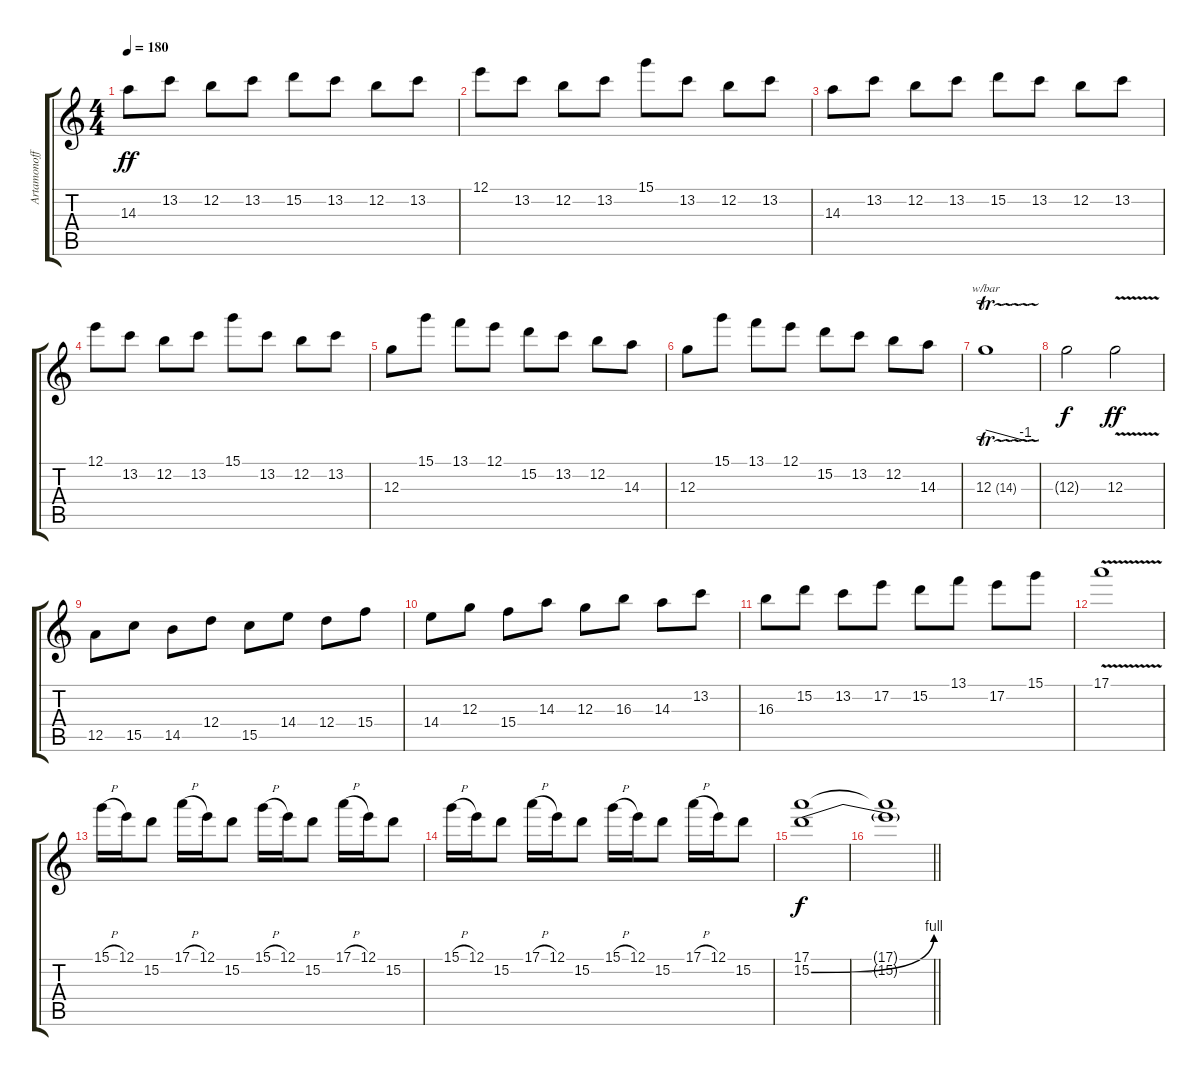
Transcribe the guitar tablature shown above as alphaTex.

\track ("Artamonoff Sanya" "Artamonoff") {instrument distortionguitar}
\staff {score tabs}
\tuning (E4 B3 G3 D3 A2 E2) {hide}
\ts (4 4)
\tempo 180
\clef g2
\ks c
14.3.8{dy ff} 13.2.8 12.2.8 13.2.8 15.2.8 13.2.8 12.2.8 13.2.8 |
12.1.8 13.2.8 12.2.8 13.2.8 15.1.8 13.2.8 12.2.8 13.2.8 |
14.3.8 13.2.8 12.2.8 13.2.8 15.2.8 13.2.8 12.2.8 13.2.8 |
12.1.8 13.2.8 12.2.8 13.2.8 15.1.8 13.2.8 12.2.8 13.2.8 |
12.3.8 15.1.8 13.1.8 12.1.8 15.2.8 13.2.8 12.2.8 14.3.8 |
12.3.8 15.1.8 13.1.8 12.1.8 15.2.8 13.2.8 12.2.8 14.3.8 |
12.3{tr (14 16)}.1{tbe (custom default 0 0 45 -4 60 -4)} |
12.3{t}.2{dy f} 12.3{v}.2{dy ff} |
12.5.8 15.5.8 14.5.8 12.4.8 15.5.8 14.4.8 12.4.8 15.4.8 |
14.4.8 12.3.8 15.4.8 14.3.8 12.3.8 16.3.8 14.3.8 13.2.8 |
16.3.8 15.2.8 13.2.8 17.2.8 15.2.8 13.1.8 17.2.8 15.1.8 |
17.1{v}.1 |
15.1{h}.16 12.1.16 15.2.8 17.1{h}.16 12.1.16 15.2.8 15.1{h}.16 12.1.16 15.2.8 17.1{h}.16 12.1.16 15.2.8 |
15.1{h}.16 12.1.16 15.2.8 17.1{h}.16 12.1.16 15.2.8 15.1{h}.16 12.1.16 15.2.8 17.1{h}.16 12.1.16 15.2.8 |
(17.1 15.2{be (bend 0 0 60 4)}).1{dy f} |
\barLineRight lightlight
(17.1{t} 15.2{t}).1
